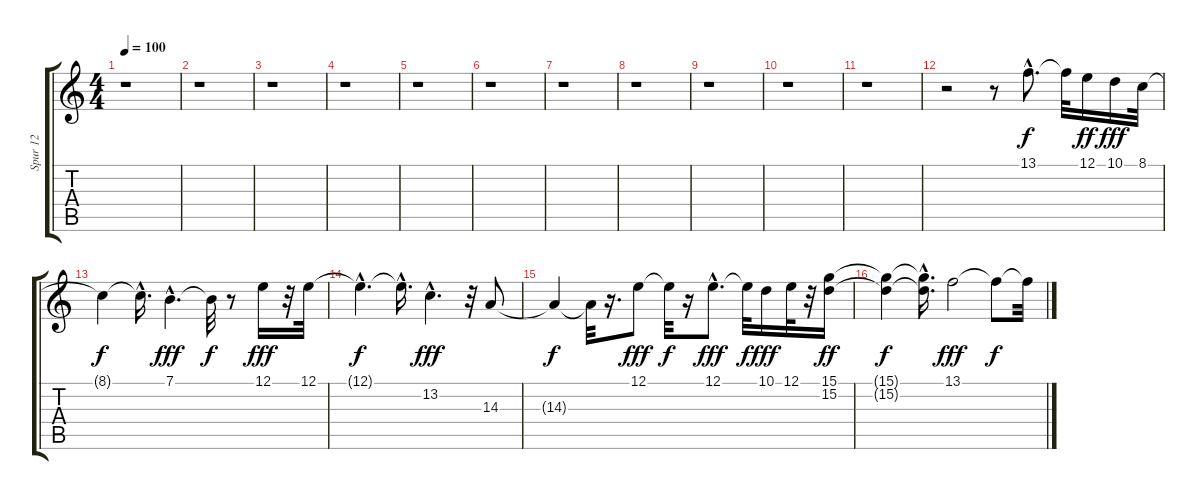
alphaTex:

\track ("Spur 12" "Spur 12") {instrument accordion}
\staff {score tabs}
\tuning (E4 B3 G3 D3 A2 E2) {hide}
\ts (4 4)
\tempo 100
\clef g2
\ks c
r.1{dy f} |
r.1 |
r.1 |
r.1 |
r.1 |
r.1 |
r.1 |
r.1 |
r.1 |
r.1 |
r.1 |
r.2 r.8 13.1{hac}.8{d} 13.1{t}.32 12.1.16{dy ff} 10.1.16{dy fff} 8.1.32 |
8.1{t}.4{dy f} 8.1{hac t}.16{d} 7.1{hac}.4{d dy fff} 7.1{t}.32{dy f} r.8 12.1.16{dy fff} r.32 12.1.32 |
12.1{hac t}.4{d dy f} 12.1{hac t}.16{d} 13.2{hac}.4{d dy fff} r.32 14.3.8 |
14.3{t}.4{dy f} 14.3{t}.32 r.16{d} 12.1.8{dy fff} 12.1{t}.32{dy f} r.16 12.1{hac}.8{d dy fff} 12.1{t}.32{dy f} 10.1.16{dy fff} 12.1.32 r.32 (15.1 15.2).16{dy ff} |
(15.1{t} 15.2{t}).4{dy f} (15.1{hac t} 15.2{hac t}).16{d} 13.1.2{dy fff} 13.1{t}.8{dy f} 13.1{t}.32
